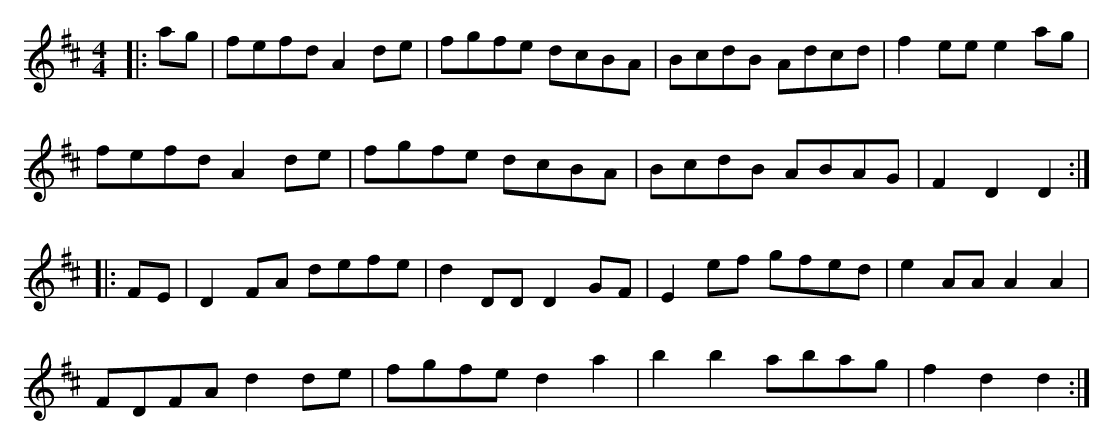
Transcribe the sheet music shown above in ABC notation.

X:1
M:4/4
K:D
|:ag|fefd A2de|fgfe dcBA|BcdB Adcd|f2ee e2ag|
fefd A2de|fgfe dcBA|BcdB ABAG|F2D2D2:|
|:FE|D2FA defe|d2DD D2GF|E2ef gfed|e2AA A2A2|
FDFA d2de|fgfe d2a2|b2b2 abag|f2d2d2:|
